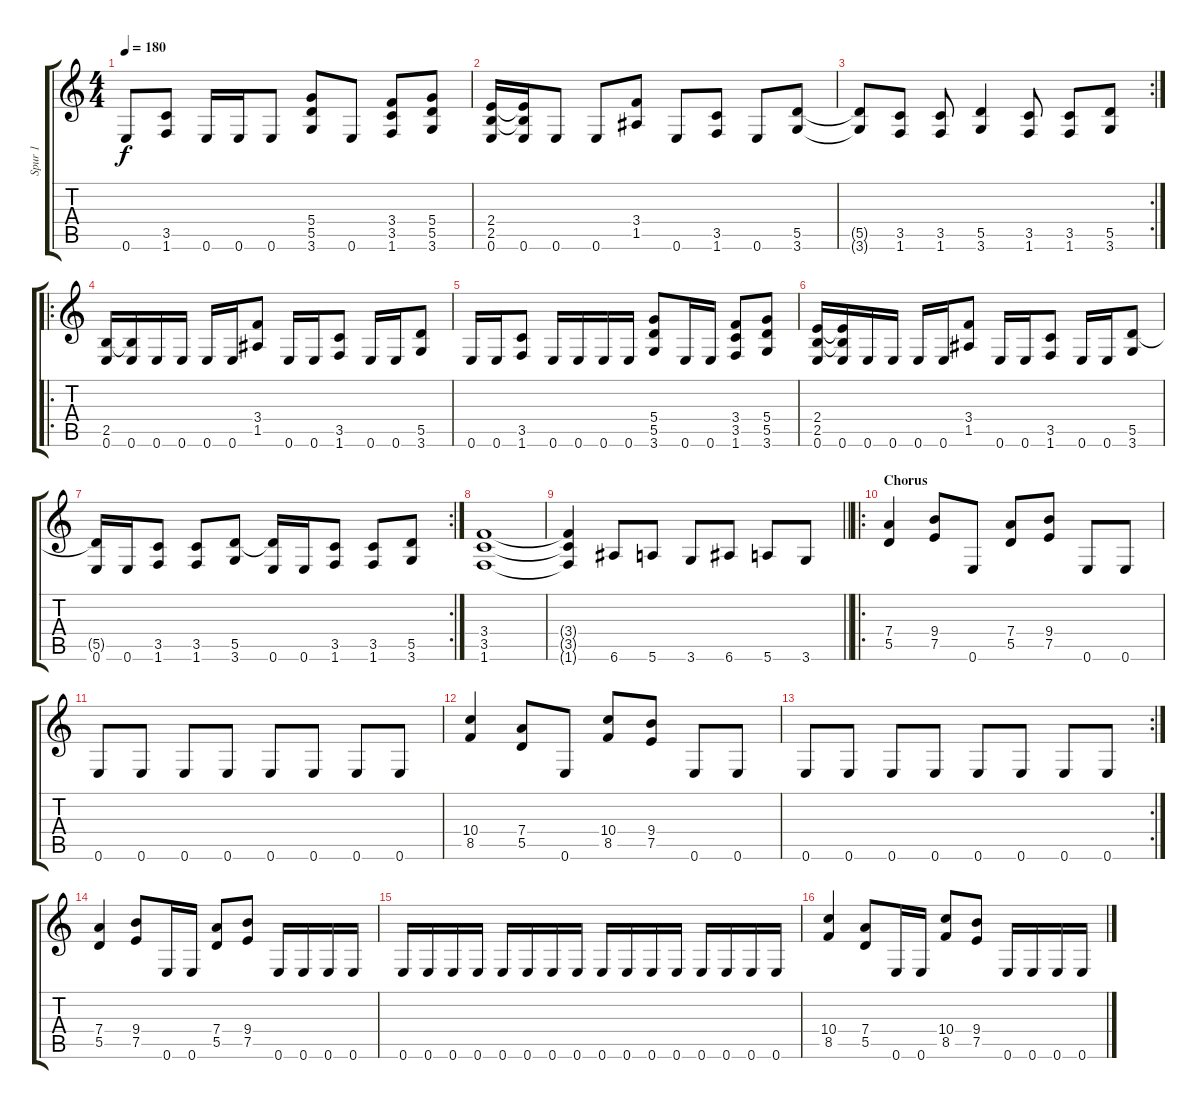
\track ("Spur 1" "Spur 1") {instrument distortionguitar}
\staff {score tabs}
\tuning (E4 B3 G3 D3 A2 E2) {hide}
\ts (4 4)
\tempo 180
\clef g2
\ks c
0.6.8{dy f} (3.5 1.6).8 0.6.16 0.6.16 0.6.8 (5.4 5.5 3.6).8 0.6.8 (3.4 3.5 1.6).8 (5.4 5.5 3.6).8 |
(2.4 2.5 0.6).16 (2.4{t} 2.5{t} 0.6).16 0.6.8 0.6.8 (3.4 1.5).8 0.6.8 (3.5 1.6).8 0.6.8 (5.5 3.6).8 |
\rc 2
(5.5{t} 3.6{t}).8 (3.5 1.6).8 (3.5 1.6).8 (5.5 3.6).4 (3.5 1.6).8 (3.5 1.6).8 (5.5 3.6).8 |
\ro
(2.5 0.6).16 (2.5{t} 0.6).16 0.6.16 0.6.16 0.6.16 0.6.16 (3.4 1.5).8 0.6.16 0.6.16 (3.5 1.6).8 0.6.16 0.6.16 (5.5 3.6).8 |
0.6.16 0.6.16 (3.5 1.6).8 0.6.16 0.6.16 0.6.16 0.6.16 (5.4 5.5 3.6).8 0.6.16 0.6.16 (3.4 3.5 1.6).8 (5.4 5.5 3.6).8 |
(2.4 2.5 0.6).16 (2.4{t} 2.5{t} 0.6).16 0.6.16 0.6.16 0.6.16 0.6.16 (3.4 1.5).8 0.6.16 0.6.16 (3.5 1.6).8 0.6.16 0.6.16 (5.5 3.6).8 |
\rc 2
(5.5{t} 0.6).16 0.6.16 (3.5 1.6).8 (3.5 1.6).8 (5.5 3.6).8 (5.5{t} 0.6).16 0.6.16 (3.5 1.6).8 (3.5 1.6).8 (5.5 3.6).8 |
(3.4 3.5 1.6).1 |
\barLineRight lightlight
(3.4{t} 3.5{t} 1.6{t}).4 6.6.8 5.6.8 3.6.8 6.6.8 5.6.8 3.6.8 |
\ro
\section ("" "Chorus")
(7.4 5.5).4 (9.4 7.5).8 0.6.8 (7.4 5.5).8 (9.4 7.5).8 0.6.8 0.6.8 |
0.6.8 0.6.8 0.6.8 0.6.8 0.6.8 0.6.8 0.6.8 0.6.8 |
(10.4 8.5).4 (7.4 5.5).8 0.6.8 (10.4 8.5).8 (9.4 7.5).8 0.6.8 0.6.8 |
\rc 2
0.6.8 0.6.8 0.6.8 0.6.8 0.6.8 0.6.8 0.6.8 0.6.8 |
(7.4 5.5).4 (9.4 7.5).8 0.6.16 0.6.16 (7.4 5.5).8 (9.4 7.5).8 0.6.16 0.6.16 0.6.16 0.6.16 |
0.6.16 0.6.16 0.6.16 0.6.16 0.6.16 0.6.16 0.6.16 0.6.16 0.6.16 0.6.16 0.6.16 0.6.16 0.6.16 0.6.16 0.6.16 0.6.16 |
(10.4 8.5).4 (7.4 5.5).8 0.6.16 0.6.16 (10.4 8.5).8 (9.4 7.5).8 0.6.16 0.6.16 0.6.16 0.6.16
